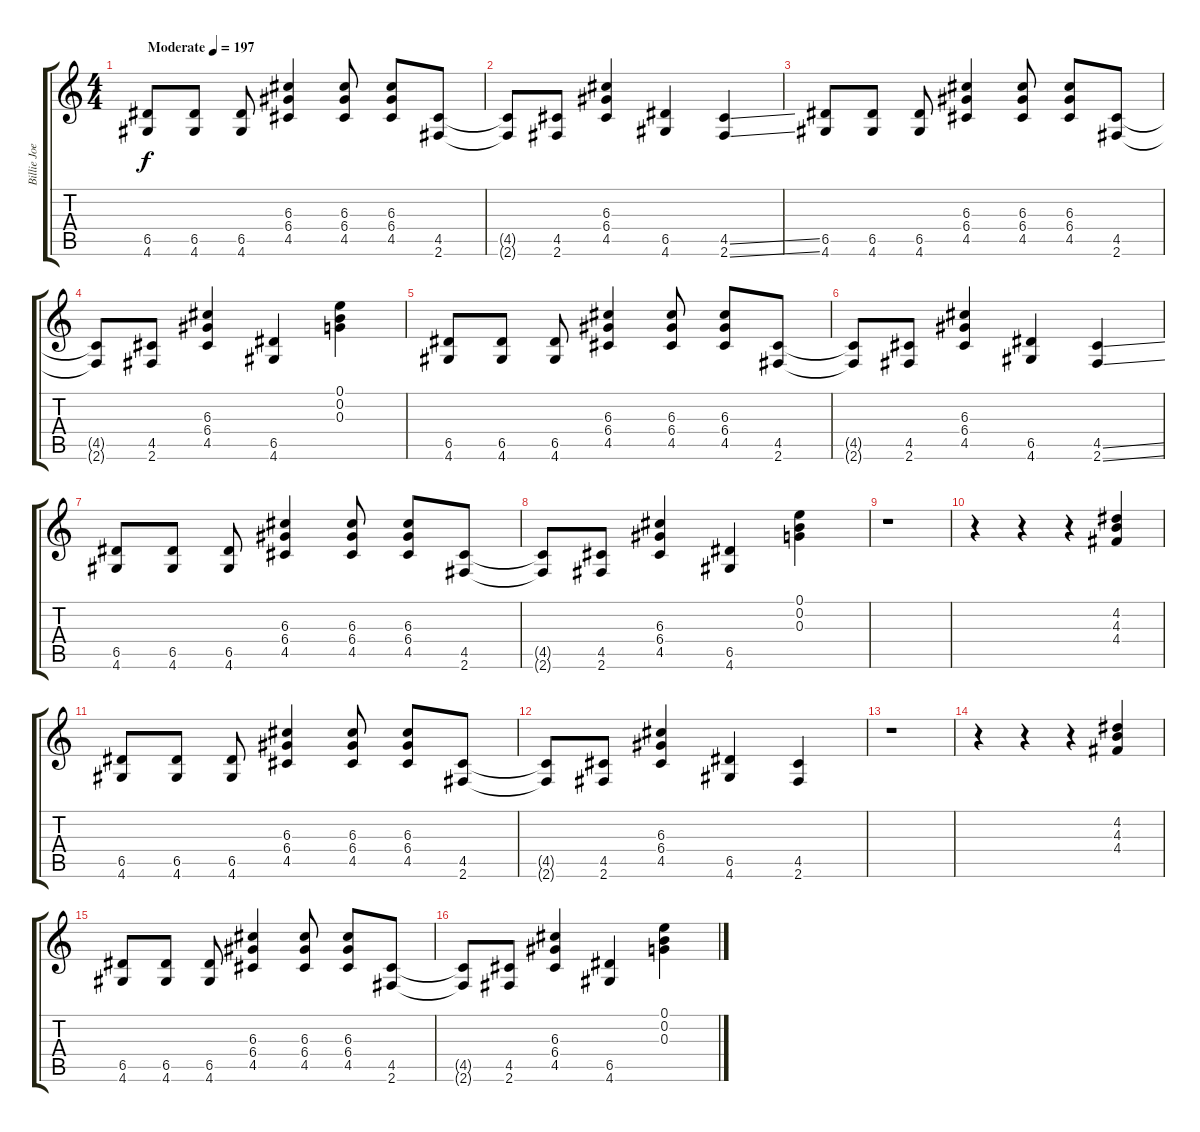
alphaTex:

\track ("Billie Joe (Guitar 1)" "Billie Joe") {instrument overdrivenguitar}
\staff {score tabs}
\tuning (E4 B3 G3 D3 A2 E2) {hide}
\ts (4 4)
\tempo (197 "Moderate")
\clef g2
\ks c
(6.5 4.6).8{dy f instrument overdrivenguitar} (6.5 4.6).8 (6.5 4.6).8 (6.3 6.4 4.5).4 (6.3 6.4 4.5).8 (6.3 6.4 4.5).8 (4.5 2.6).8 |
(4.5{t} 2.6{t}).8 (4.5 2.6).8 (6.3 6.4 4.5).4 (6.5 4.6).4 (4.5{ss} 2.6{ss}).4 |
(6.5 4.6).8 (6.5 4.6).8 (6.5 4.6).8 (6.3 6.4 4.5).4 (6.3 6.4 4.5).8 (6.3 6.4 4.5).8 (4.5 2.6).8 |
(4.5{t} 2.6{t}).8 (4.5 2.6).8 (6.3 6.4 4.5).4 (6.5 4.6).4 (0.1 0.2 0.3).4 |
(6.5 4.6).8 (6.5 4.6).8 (6.5 4.6).8 (6.3 6.4 4.5).4 (6.3 6.4 4.5).8 (6.3 6.4 4.5).8 (4.5 2.6).8 |
(4.5{t} 2.6{t}).8 (4.5 2.6).8 (6.3 6.4 4.5).4 (6.5 4.6).4 (4.5{ss} 2.6{ss}).4 |
(6.5 4.6).8 (6.5 4.6).8 (6.5 4.6).8 (6.3 6.4 4.5).4 (6.3 6.4 4.5).8 (6.3 6.4 4.5).8 (4.5 2.6).8 |
(4.5{t} 2.6{t}).8 (4.5 2.6).8 (6.3 6.4 4.5).4 (6.5 4.6).4 (0.1 0.2 0.3).4 |
r.1 |
r.4 r.4 r.4 (4.2 4.3 4.4).4 |
(6.5 4.6).8 (6.5 4.6).8 (6.5 4.6).8 (6.3 6.4 4.5).4 (6.3 6.4 4.5).8 (6.3 6.4 4.5).8 (4.5 2.6).8 |
(4.5{t} 2.6{t}).8 (4.5 2.6).8 (6.3 6.4 4.5).4 (6.5 4.6).4 (4.5 2.6).4 |
r.1 |
r.4 r.4 r.4 (4.2 4.3 4.4).4 |
(6.5 4.6).8 (6.5 4.6).8 (6.5 4.6).8 (6.3 6.4 4.5).4 (6.3 6.4 4.5).8 (6.3 6.4 4.5).8 (4.5 2.6).8 |
(4.5{t} 2.6{t}).8 (4.5 2.6).8 (6.3 6.4 4.5).4 (6.5 4.6).4 (0.1 0.2 0.3).4
